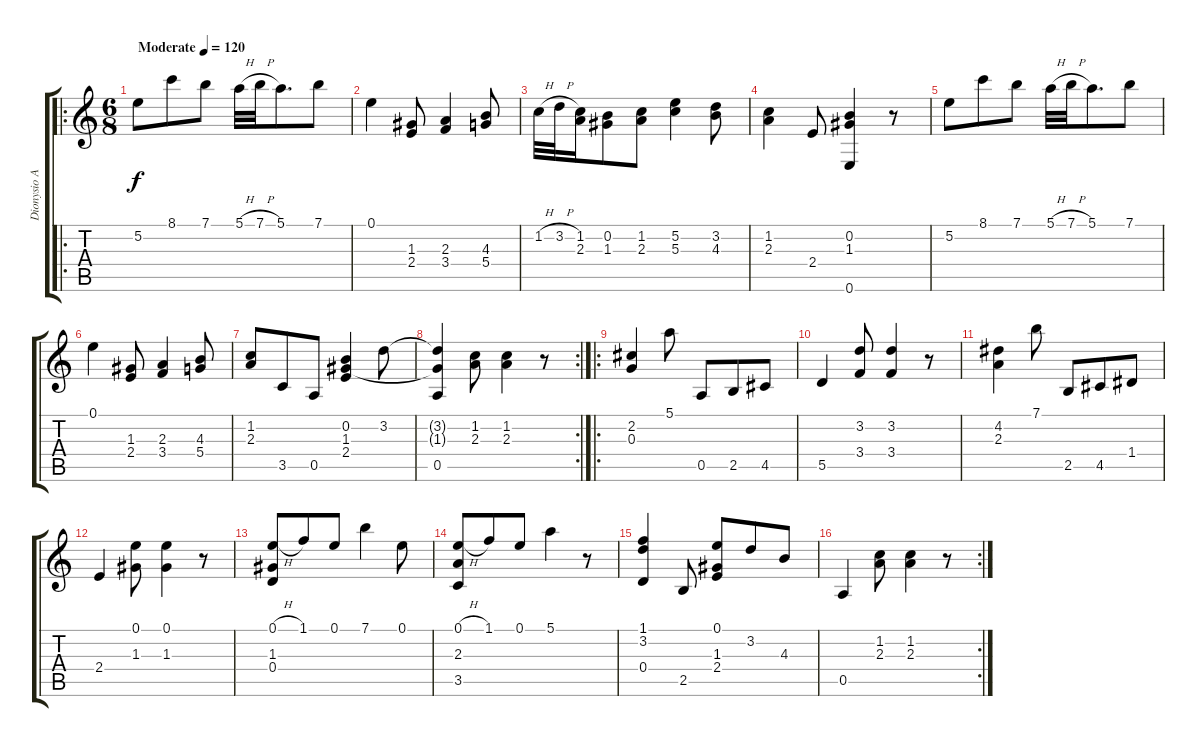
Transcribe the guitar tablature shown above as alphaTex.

\track ("Dionysio Aguado" "Dionysio A") {instrument acousticguitarnylon}
\staff {score tabs}
\tuning (E4 B3 G3 D3 A2 E2) {hide}
\ro
\ts (6 8)
\tempo (120 "Moderate")
\clef g2
\ks c
5.2.8{dy f instrument acousticguitarnylon} 8.1.8 7.1.8 5.1{h}.32 7.1{h}.32 5.1.8{d} 7.1.8 |
0.1.4 (1.3 2.4).8 (2.3 3.4).4 (4.3 5.4).8 |
1.2{h}.32 3.2{h}.32 (1.2 2.3).16 (0.2 1.3).8 (1.2 2.3).8 (5.2 5.3).4 (3.2 4.3).8 |
(1.2 2.3).4 2.4.8 (0.2 1.3 0.6).4 r.8 |
5.2.8 8.1.8 7.1.8 5.1{h}.32 7.1{h}.32 5.1.8{d} 7.1.8 |
0.1.4 (1.3 2.4).8 (2.3 3.4).4 (4.3 5.4).8 |
(1.2 2.3).8 3.5.8 0.5.8 (0.2 1.3 2.4).4 3.2.8 |
\rc 2
(3.2{t} 1.3{t} 0.5).4 (1.2 2.3).8 (1.2 2.3).4 r.8 |
\ro
(2.2 0.3).4 5.1.8 0.5.8 2.5.8 4.5.8 |
5.5.4 (3.2 3.4).8 (3.2 3.4).4 r.8 |
(4.2 2.3).4 7.1.8 2.5.8 4.5.8 1.4.8 |
2.4.4 (0.1 1.3).8 (0.1 1.3).4 r.8 |
(0.1{h} 1.3 0.4).8 1.1.8 0.1.8 7.1.4 0.1.8 |
(0.1{h} 2.3 3.5).8 1.1.8 0.1.8 5.1.4 r.8 |
(1.1 3.2 0.4).4 2.5.8 (0.1 1.3 2.4).8 3.2.8 4.3.8 |
\rc 2
0.5.4 (1.2 2.3).8 (1.2 2.3).4 r.8
